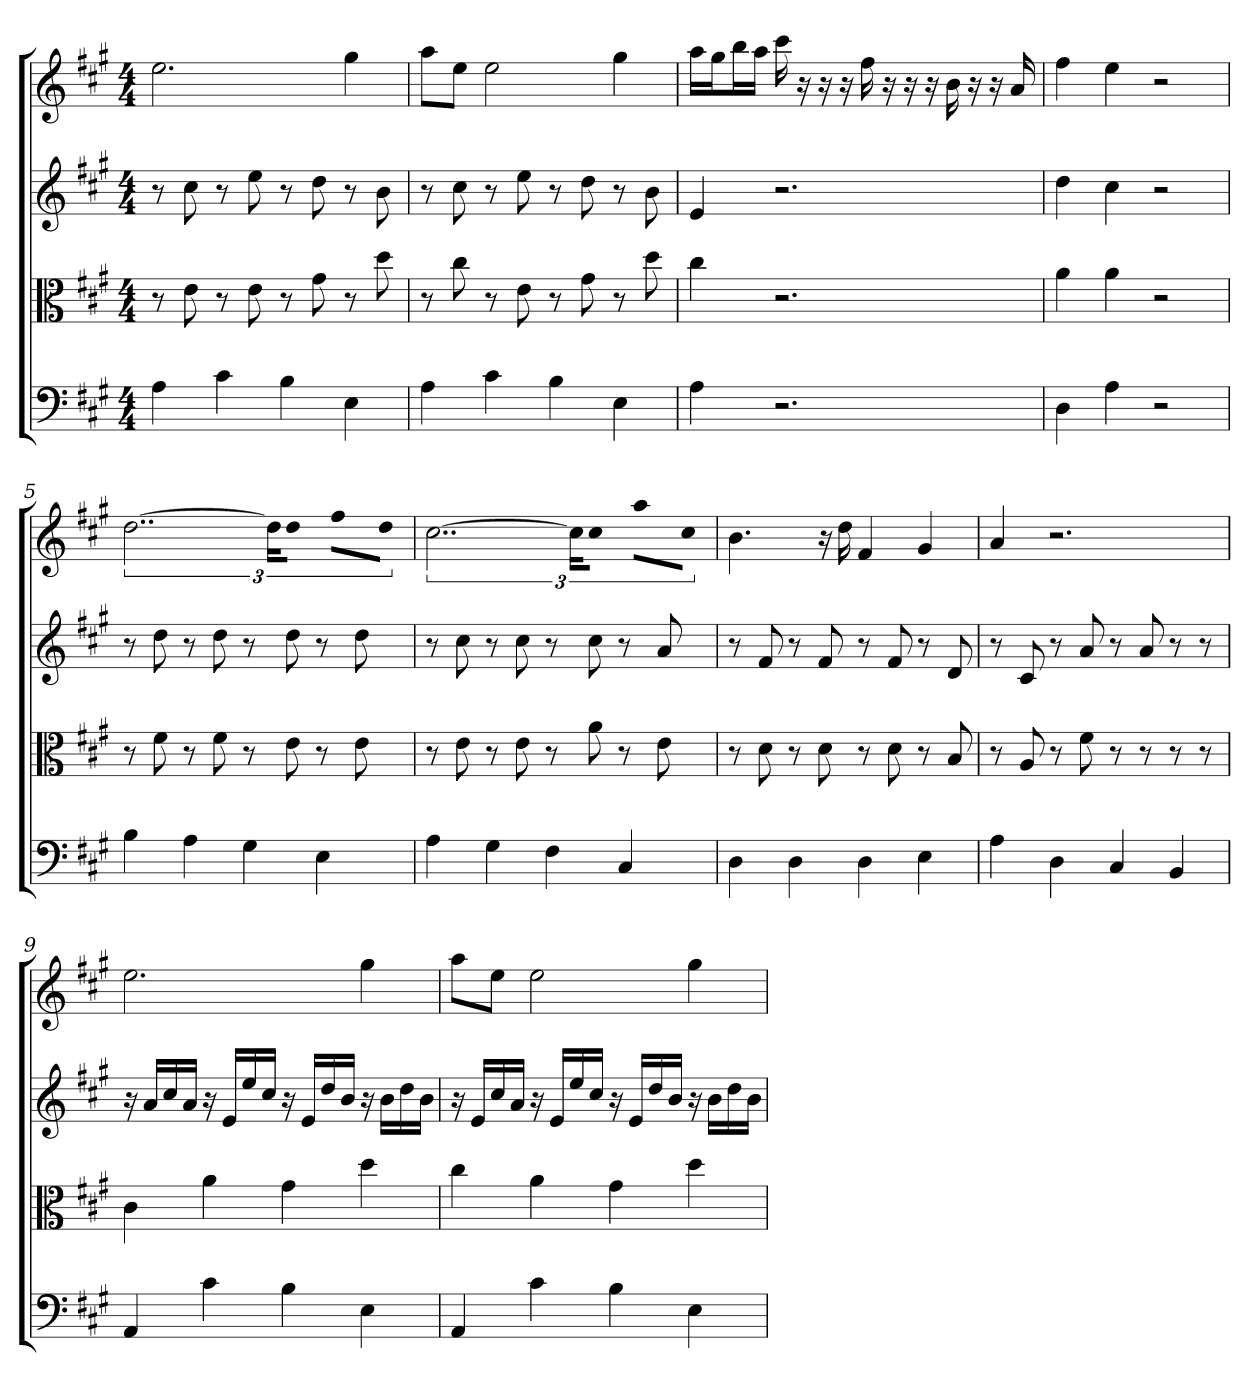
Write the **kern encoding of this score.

**kern	**kern	**kern	**kern
*part4	*part3	*part2	*part1
*staff4	*staff3	*staff2	*staff1
*clefF4	*clefC3	*clefG2	*clefG2
*k[f#c#g#]	*k[f#c#g#]	*k[f#c#g#]	*k[f#c#g#]
*A:	*A:	*A:	*A:
*M4/4	*M4/4	*M4/4	*M4/4
=	=	=	=
4A	8r	8r	2.ee
.	8e	8cc#	.
4c#	8r	8r	.
.	8e	8ee	.
4B	8r	8r	.
.	8g#	8dd	.
4E	8r	8r	4gg#
.	8dd	8b	.
=2	=2	=2	=2
4A	8r	8r	8aa\L
.	8cc#	8cc#	8ee\J
4c#	8r	8r	2ee
.	8e	8ee	.
4B	8r	8r	.
.	8g#	8dd	.
4E	8r	8r	4gg#
.	8dd	8b	.
=3	=3	=3	=3
4A	4cc#	4e	16aa\LL
.	.	.	16gg#\J
.	.	.	16bb\L
.	.	.	16aa\JJ
2.r	2.r	2.r	16ccc#
.	.	.	16r
.	.	.	16r
.	.	.	16r
.	.	.	16ff#
.	.	.	16r
.	.	.	16r
.	.	.	16r
.	.	.	16b
.	.	.	16r
.	.	.	16r
.	.	.	16a
=4	=4	=4	=4
4D	4a	4dd	4ff#
4A	4a	4cc#	4ee
2r	2r	2r	2r
=5	=5	=5	=5
4B	8r	8r	[3..dd
.	8f#	8dd	.
4A	8r	8r	.
.	8f#	8dd	.
4G#	8r	8r	.
.	.	.	24dd\KL]
.	8e	8dd	8dd\J
4E	8r	8r	8ff#\L
.	8e	8dd	8dd\J
=6	=6	=6	=6
4A	8r	8r	[3..cc#
.	8e	8cc#	.
4G#	8r	8r	.
.	8e	8cc#	.
4F#	8r	8r	.
.	.	.	24cc#\KL]
.	8a	8cc#	8cc#\J
4C#	8r	8r	8aa\L
.	8e	8a	8cc#\J
=7	=7	=7	=7
4D	8r	8r	4.b
.	8d	8f#	.
4D	8r	8r	.
.	8d	8f#	16r
.	.	.	16dd
4D	8r	8r	4f#
.	8d	8f#	.
4E	8r	8r	4g#
.	8B	8d	.
=8	=8	=8	=8
4A	8r	8r	4a
.	8A	8c#	.
4D	8r	8r	2.r
.	8f#	8a	.
4C#	8r	8r	.
.	8r	8a	.
4BB	8r	8r	.
.	8r	8r	.
=9	=9	=9	=9
4AA	4c#	16r	2.ee
.	.	16a/LL	.
.	.	16cc#/	.
.	.	16a/JJ	.
4c#	4a	16r	.
.	.	16e/LL	.
.	.	16ee/	.
.	.	16cc#/JJ	.
4B	4g#	16r	.
.	.	16e/LL	.
.	.	16dd/	.
.	.	16b/JJ	.
4E	4dd	16r	4gg#
.	.	16b\LL	.
.	.	16dd\	.
.	.	16b\JJ	.
=10	=10	=10	=10
4AA	4cc#	16r	8aa\L
.	.	16e/LL	.
.	.	16cc#/	8ee\J
.	.	16a/JJ	.
4c#	4a	16r	2ee
.	.	16e/LL	.
.	.	16ee/	.
.	.	16cc#/JJ	.
4B	4g#	16r	.
.	.	16e/LL	.
.	.	16dd/	.
.	.	16b/JJ	.
4E	4dd	16r	4gg#
.	.	16b\LL	.
.	.	16dd\	.
.	.	16b\JJ	.
=	=	=	=
*-	*-	*-	*-
